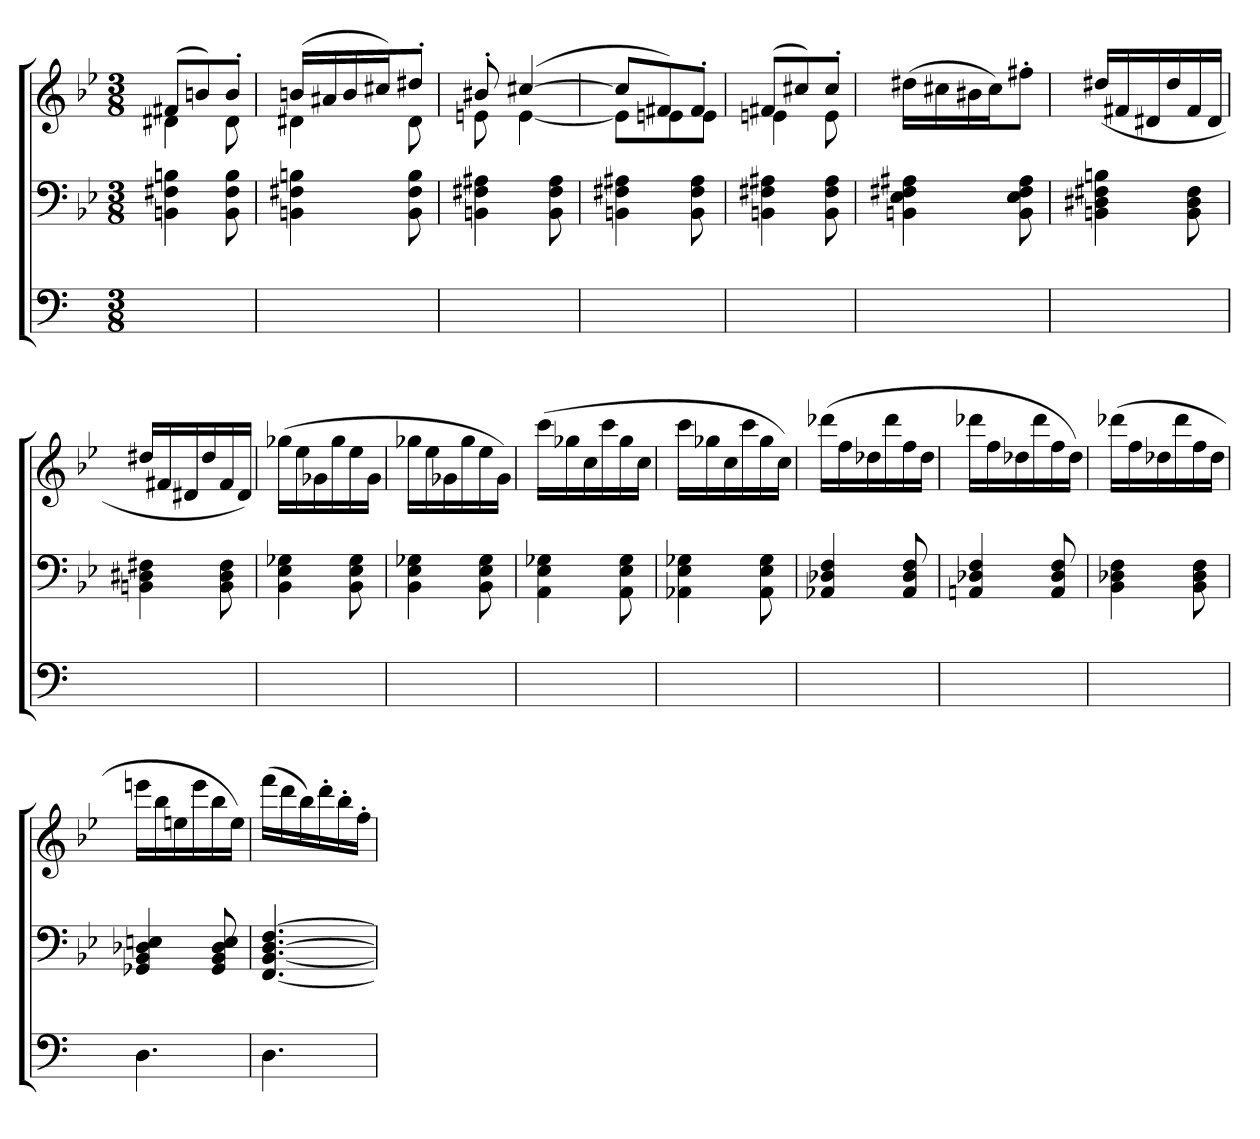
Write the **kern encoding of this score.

**kern	**kern	**kern
*part3	*part2	*part1
*staff3	*staff2	*staff1
*	*clefF4	*clefG2
*	*k[b-e-]	*k[b-e-]
*M3/8	*M3/8	*M3/8
=	=	=
*	*	*^
4.ryy	4BBn 4F#X 4Bn	(8f#XL	4d#X
.	.	8bn)	.
.	8BB 8F# 8B	8b'J	8d#
=	=	=	=
4.ryy	4BBn 4F#X 4Bn	(16bnLL	4d#X
.	.	16a#X	.
.	.	16b	.
.	.	16cc#XJ)	.
.	8BB 8F# 8B	8dd#X'J	8d#
=	=	=	=
4.ryy	4BBn 4F#X 4A#X	8b#X'	8en
.	.	([4cc#X	[4e
.	8BB 8F# 8A#	.	.
=	=	=	=
4.ryy	4BBn 4F#X 4A#X	8cc#L]	8eL]
.	.	8f#X)	8en
.	8BB 8F# 8A#	8f#'J	8eJ
=	=	=	=
4.ryy	4BBn 4F#X 4A#X	(8f#XL	4en
.	.	8cc#X)	.
.	8BB 8F# 8A#	8cc#'J	8e
*	*	*v	*v
=	=	=
4.ryy	4BBn 4E- 4F#X 4A#X	(16dd#XLL
.	.	16cc#X
.	.	16b#X
.	.	16cc#J)
.	8BB 8E- 8F# 8A#	8ff#X'J
=	=	=
4.ryy	4BBn 4D#X 4F#X 4Bn	(16dd#XLL
.	.	16f#X
.	.	16d#X
.	.	16dd#
.	8BB 8D# 8F#	16f#
.	.	16d#JJ
=	=	=
4.ryy	4BBn 4D#X 4F#X	16dd#XLL
.	.	16f#X
.	.	16d#X
.	.	16dd#
.	8BB 8D# 8F#	16f#
.	.	16d#JJ)
=	=	=
4.ryy	4BB- 4E- 4G-X	(16gg-XLL
.	.	16ee-
.	.	16g-X
.	.	16gg-
.	8BB- 8E- 8G-	16ee-
.	.	16g-JJ
=	=	=
4.ryy	4BB- 4E- 4G-X	16gg-XLL
.	.	16ee-
.	.	16g-X
.	.	16gg-
.	8BB- 8E- 8G-	16ee-
.	.	16g-JJ)
=	=	=
4.ryy	4AA 4E- 4G-X	(16cccLL
.	.	16gg-X
.	.	16cc
.	.	16ccc
.	8AA 8E- 8G-	16gg-
.	.	16ccJJ
=	=	=
4.ryy	4AA-X 4E- 4G-X	16cccLL
.	.	16gg-X
.	.	16cc
.	.	16ccc
.	8AA- 8E- 8G-	16gg-
.	.	16ccJJ)
=	=	=
4.ryy	4AA-X 4D-X 4F	(16ddd-XLL
.	.	16ff
.	.	16dd-X
.	.	16ddd-
.	8AA- 8D- 8F	16ff
.	.	16dd-JJ
=	=	=
4.ryy	4AAn 4D-X 4F	16ddd-XLL
.	.	16ff
.	.	16dd-X
.	.	16ddd-
.	8AA 8D- 8F	16ff
.	.	16dd-JJ)
=	=	=
4.ryy	4BB- 4D-X 4F	(16ddd-XLL
.	.	16ff
.	.	16dd-X
.	.	16ddd-
.	8BB- 8D- 8F	16ff
.	.	16dd-JJ
=	=	=
4.D	4GG-X 4BB- 4D-X 4En	16eeenLL
.	.	16bb-
.	.	16een
.	.	16eee
.	8GG- 8BB- 8D- 8E	16bb-
.	.	16eeJJ)
=	=	=
4.D	[4.FF [4.BB- [4.D [4.F	(16fffLL
.	.	16ddd
.	.	16bb-)
.	.	16ddd'
.	.	16bb-'
.	.	16ff'JJ
=	=	=
*-	*-	*-
